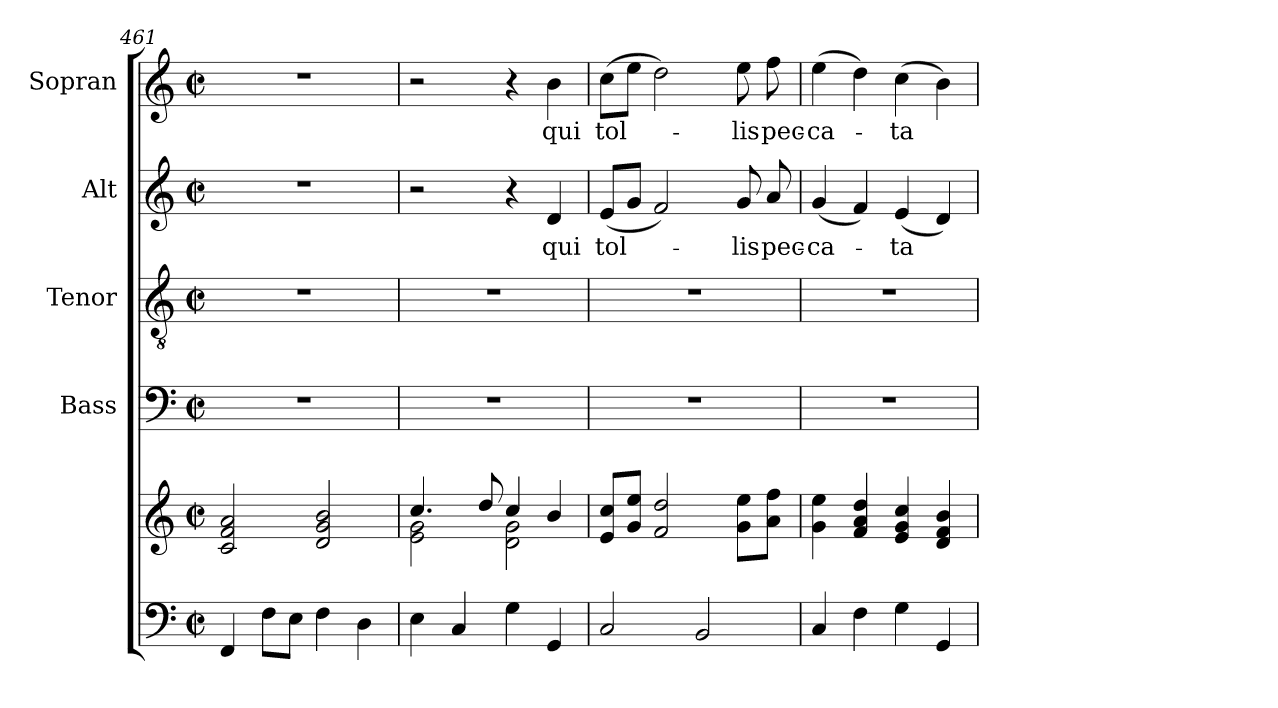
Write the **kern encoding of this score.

**kern	**kern	**kern	**kern	**kern	**text	**kern	**text
*part5	*part5	*part4	*part3	*part2	*part2	*part1	*part1
*staff6	*staff5	*staff4	*staff3	*staff2	*staff2	*staff1	*staff1
*	*	*I"Bass	*I"Tenor	*I"Alt	*	*I"Sopran	*
*	*	*I'B.	*I'T.	*I'A.	*	*I'S.	*
*clefF4	*clefG2	*clefF4	*clefGv2	*clefG2	*	*clefG2	*
*k[]	*k[]	*k[]	*k[]	*k[]	*	*k[]	*
*C:	*C:	*C:	*C:	*C:	*	*C:	*
*M2/2	*M2/2	*M2/2	*M2/2	*M2/2	*	*M2/2	*
*met(c|)	*met(c|)	*met(c|)	*met(c|)	*met(c|)	*	*met(c|)	*
=461	=461	=461	=461	=461	=461	=461	=461
4FF/	2c/ 2f/ 2a/	1r	1r	1r	.	1r	.
8F\L	.	.	.	.	.	.	.
8E\J	.	.	.	.	.	.	.
4F\	2d/ 2g/ 2b/	.	.	.	.	.	.
4D\	.	.	.	.	.	.	.
=462	=462	=462	=462	=462	=462	=462	=462
*	*^	*	*	*	*	*	*
4E\	4.cc/	2e\ 2g\	1r	1r	2r	.	2r	.
4C/	.	.	.	.	.	.	.	.
.	8dd/	.	.	.	.	.	.	.
4G\	4cc/	2d\ 2g\	.	.	4r	.	4r	.
!	!	!	!	!	!	!LO:LY:b	!	!LO:LY:b
4GG/	4b/	.	.	.	4d/	qui	4b\	qui
*	*v	*v	*	*	*	*	*	*
=463	=463	=463	=463	=463	=463	=463	=463
!	!	!	!	!	!LO:LY:b	!	!LO:LY:b
2C/	8e/ 8cc/L	1r	1r	(<8e/L	tol-	(>8cc\L	tol-
.	8g/ 8ee/J	.	.	8g/J	.	8ee\J	.
.	2f/ 2dd/	.	.	2f/)	.	2dd\)	.
2BB/	.	.	.	.	.	.	.
!	!	!	!	!	!LO:LY:b	!	!LO:LY:b
.	8g\ 8ee\L	.	.	8g/	-lis	8ee\	-lis
!	!	!	!	!	!LO:LY:b	!	!LO:LY:b
.	8a\ 8ff\J	.	.	8a/	pec-	8ff\	pec-
=464	=464	=464	=464	=464	=464	=464	=464
!	!	!	!	!	!LO:LY:b	!	!LO:LY:b
4C/	4g\ 4ee\	1r	1r	(<4g/	-ca-	(>4ee\	-ca-
4F\	4f/ 4a/ 4dd/	.	.	4f/)	.	4dd\)	.
!	!	!	!	!	!LO:LY:b	!	!LO:LY:b
4G\	4e/ 4g/ 4cc/	.	.	(<4e/	-ta	(>4cc\	-ta
4GG/	4d/ 4f/ 4b/	.	.	4d/)	.	4b\)	.
=	=	=	=	=	=	=	=
*-	*-	*-	*-	*-	*-	*-	*-
